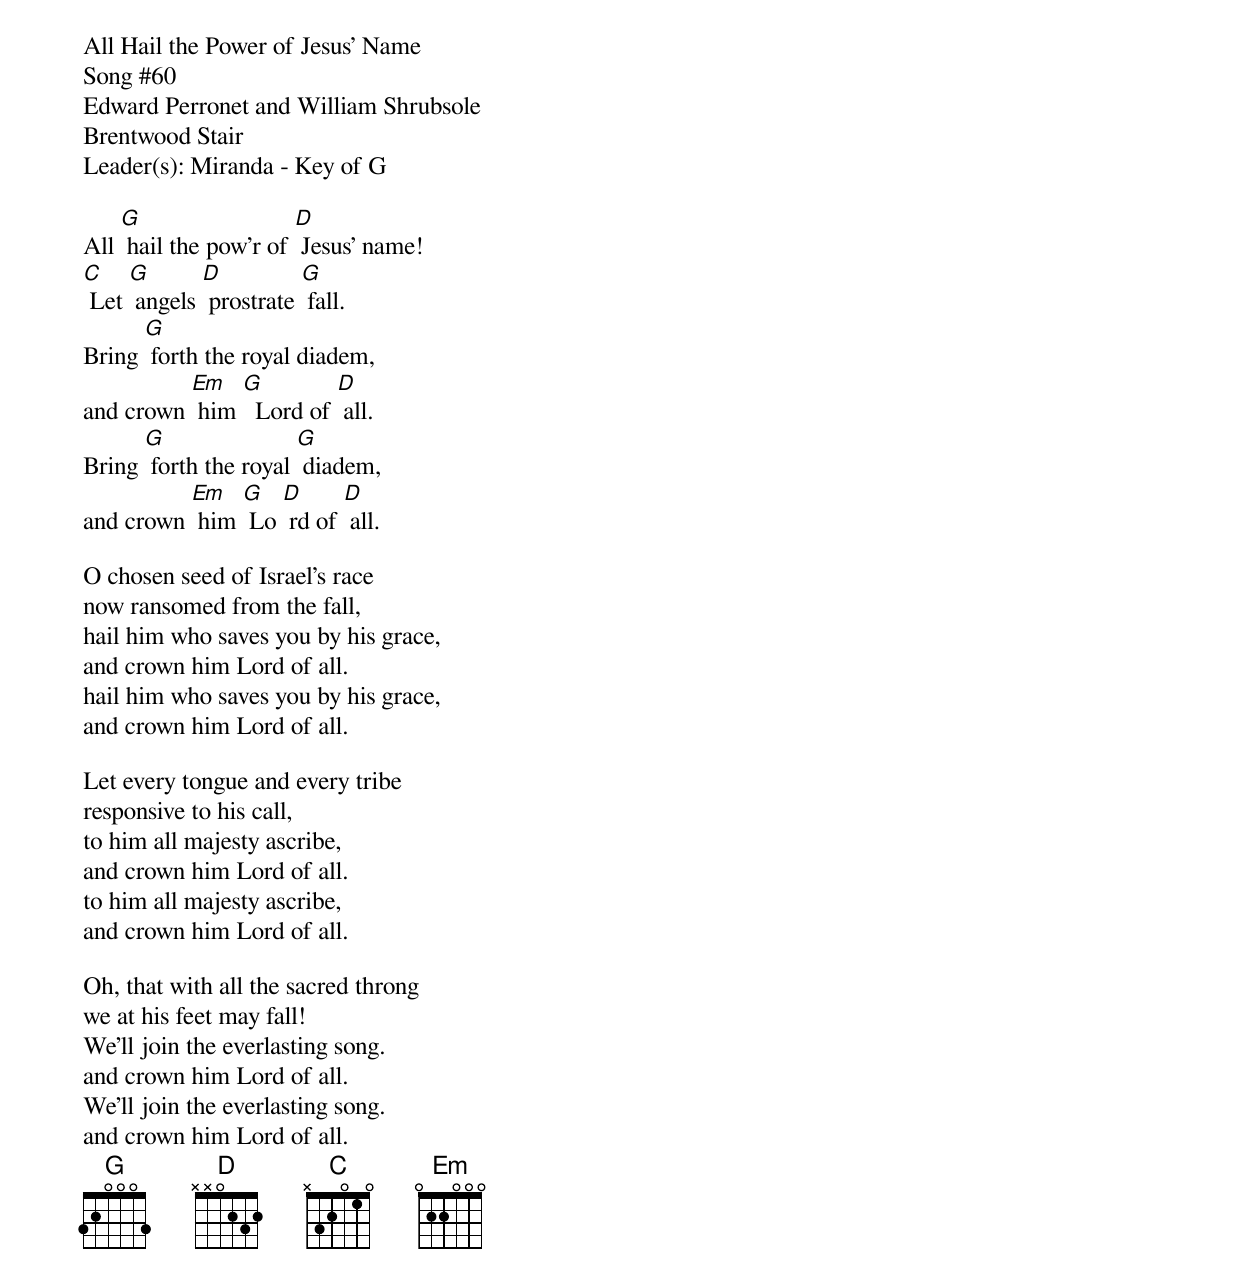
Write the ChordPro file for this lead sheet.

All Hail the Power of Jesus’ Name
Song #60
Edward Perronet and William Shrubsole
Brentwood Stair
Leader(s): Miranda - Key of G

All [G] hail the pow'r of [D] Jesus' name!
[C] Let [G] angels [D] prostrate [G] fall.
Bring [G] forth the royal diadem,
and crown [Em] him [G]  Lord of [D] all.
Bring [G] forth the royal [G] diadem,
and crown [Em] him [G] Lo [D] rd of [D] all.

O chosen seed of Israel's race
now ransomed from the fall,
hail him who saves you by his grace,
and crown him Lord of all.
hail him who saves you by his grace,
and crown him Lord of all.

Let every tongue and every tribe
responsive to his call,
to him all majesty ascribe,
and crown him Lord of all.
to him all majesty ascribe,
and crown him Lord of all.

Oh, that with all the sacred throng
we at his feet may fall!
We'll join the everlasting song.
and crown him Lord of all.
We'll join the everlasting song.
and crown him Lord of all.
